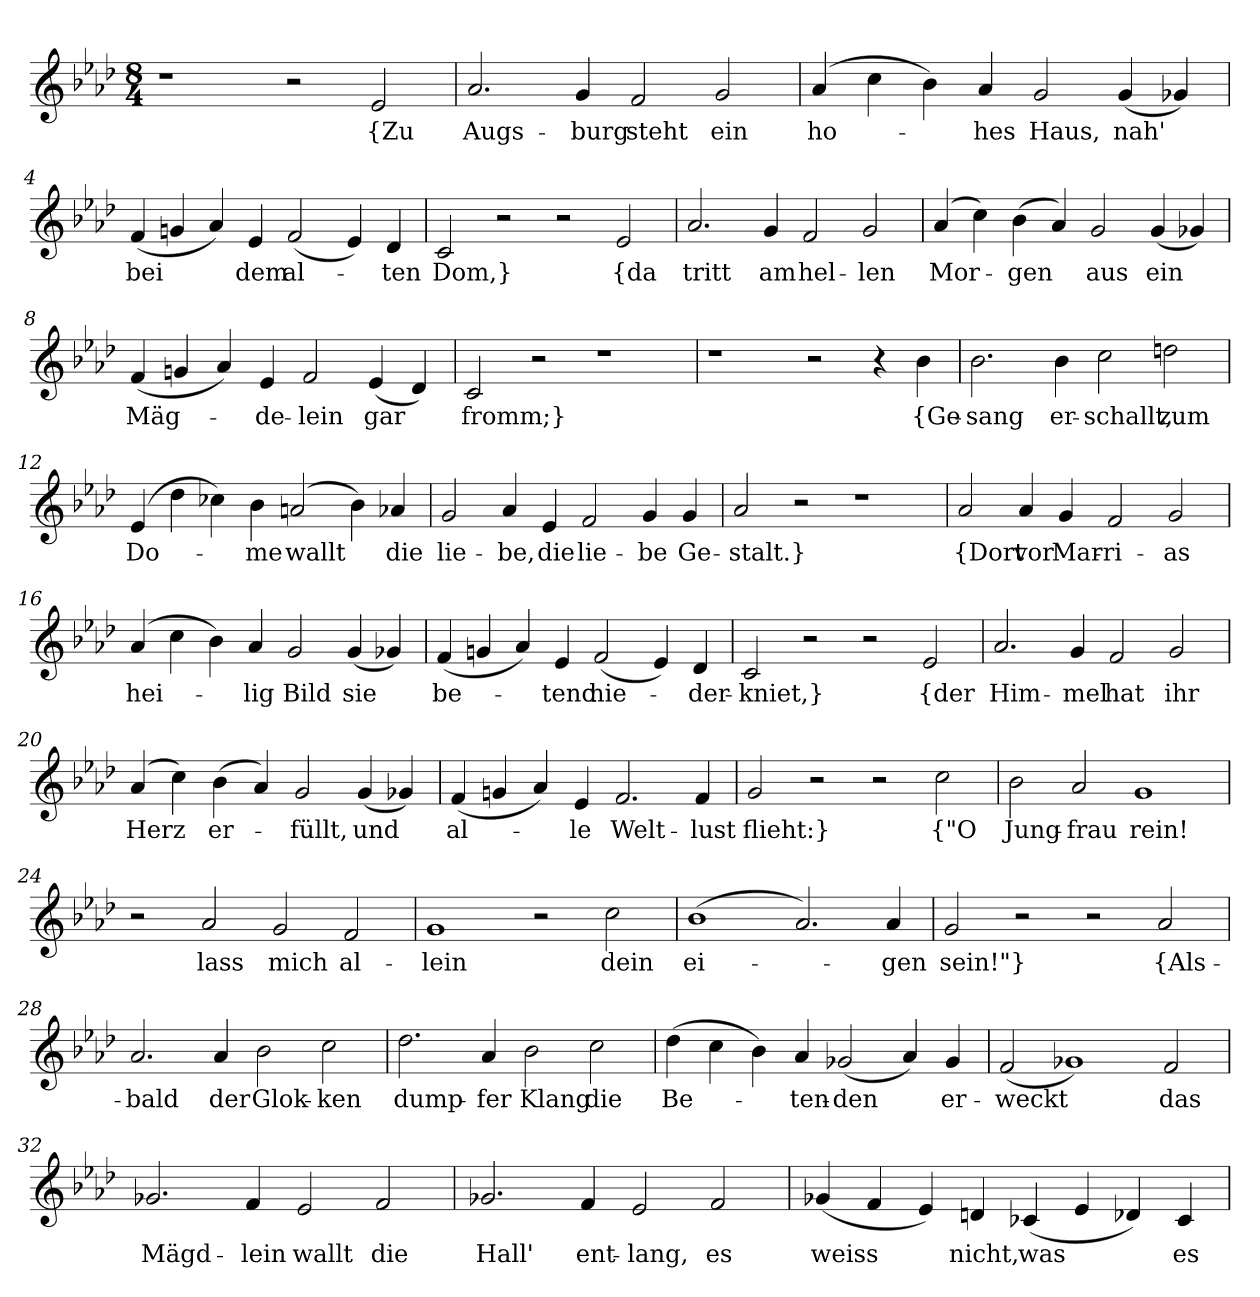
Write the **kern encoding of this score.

**kern	**text
*part1	*part1
*staff1	*staff1
*clefG2	*
*k[b-e-a-d-]	*
*M8/4	*
=1	=1
1r	.
2r	.
2e-	{Zu
=2	=2
2.a-	Augs-
4g	-burg
2f	steht
2g	ein
=3	=3
(4a-	ho-
4cc	.
4b-)	.
4a-	-hes
2g	Haus,
(4g	nah'
4g-X)	.
=4	=4
(4f	bei
4gn	.
4a-)	.
4e-	dem
(2f	al-
4e-)	.
4d-	-ten
=5	=5
2c	Dom,}
2r	.
2r	.
2e-	{da
=6	=6
2.a-	tritt
4g	am
2f	hel-
2g	-len
=7	=7
(4a-	Mor-
4cc)	.
(4b-	-gen
4a-)	.
2g	aus
(4g	ein
4g-X)	.
=8	=8
(4f	Mäg-
4gn	.
4a-)	.
4e-	-de-
2f	-lein
(4e-	gar
4d-)	.
=9	=9
2c	fromm;}
2r	.
1r	.
=10	=10
1r	.
2r	.
4r	.
4b-	{Ge-
=11	=11
2.b-	-sang
4b-	er-
2cc	-schallt,
2ddn	zum
=12	=12
(4e-	Do-
4dd-	.
4cc-X)	.
4b-	-me
(2an	wallt
4b-)	.
4a-X	die
=13	=13
2g	lie-
4a-	-be,
4e-	die
2f	lie-
4g	-be
4g	Ge-
=14	=14
2a-	-stalt.}
2r	.
1r	.
=15	=15
2a-	{Dort
4a-	vor
4g	Mar-
2f	-ri-
2g	-as
=16	=16
(4a-	hei-
4cc	.
4b-)	.
4a-	-lig
2g	Bild
(4g	sie
4g-X)	.
=17	=17
(4f	be-
4gn	.
4a-)	.
4e-	-tend
(2f	nie-
4e-)	.
4d-	-der-
=18	=18
2c	-kniet,}
2r	.
2r	.
2e-	{der
=19	=19
2.a-	Him-
4g	-mel
2f	hat
2g	ihr
=20	=20
(4a-	Herz
4cc)	.
(4b-	er-
4a-)	.
2g	-füllt,
(4g	und
4g-X)	.
=21	=21
(4f	al-
4gn	.
4a-)	.
4e-	-le
2.f	Welt-
4f	-lust
=22	=22
2g	flieht:}
2r	.
2r	.
2cc	{"O
=23	=23
2b-	Jung-
2a-	-frau
1g	rein!
=24	=24
2r	.
2a-	lass
2g	mich
2f	al-
=25	=25
1g	-lein
2r	.
2cc	dein
=26	=26
(1b-	ei-
2.a-)	.
4a-	-gen
=27	=27
2g	sein!"}
2r	.
2r	.
2a-	{Als-
=28	=28
2.a-	-bald
4a-	der
2b-	Glok-
2cc	-ken
=29	=29
2.dd-	dump-
4a-	-fer
2b-	Klang
2cc	die
=30	=30
(4dd-	Be-
4cc	.
4b-)	.
4a-	-ten-
(2g-X	-den
4a-)	.
4g-	er-
=31	=31
(2f	-weckt
1g-X)	.
2f	das
=32	=32
2.g-X	Mägd-
4f	-lein
2e-	wallt
2f	die
=33	=33
2.g-X	Hall'
4f	ent-
2e-	-lang,
2f	es
=34	=34
(4g-X	weiss
4f	.
4e-)	.
4dn	nicht,
(4c-X	was
4e-	.
4d-X)	.
4c-	es
=	=
*-	*-
